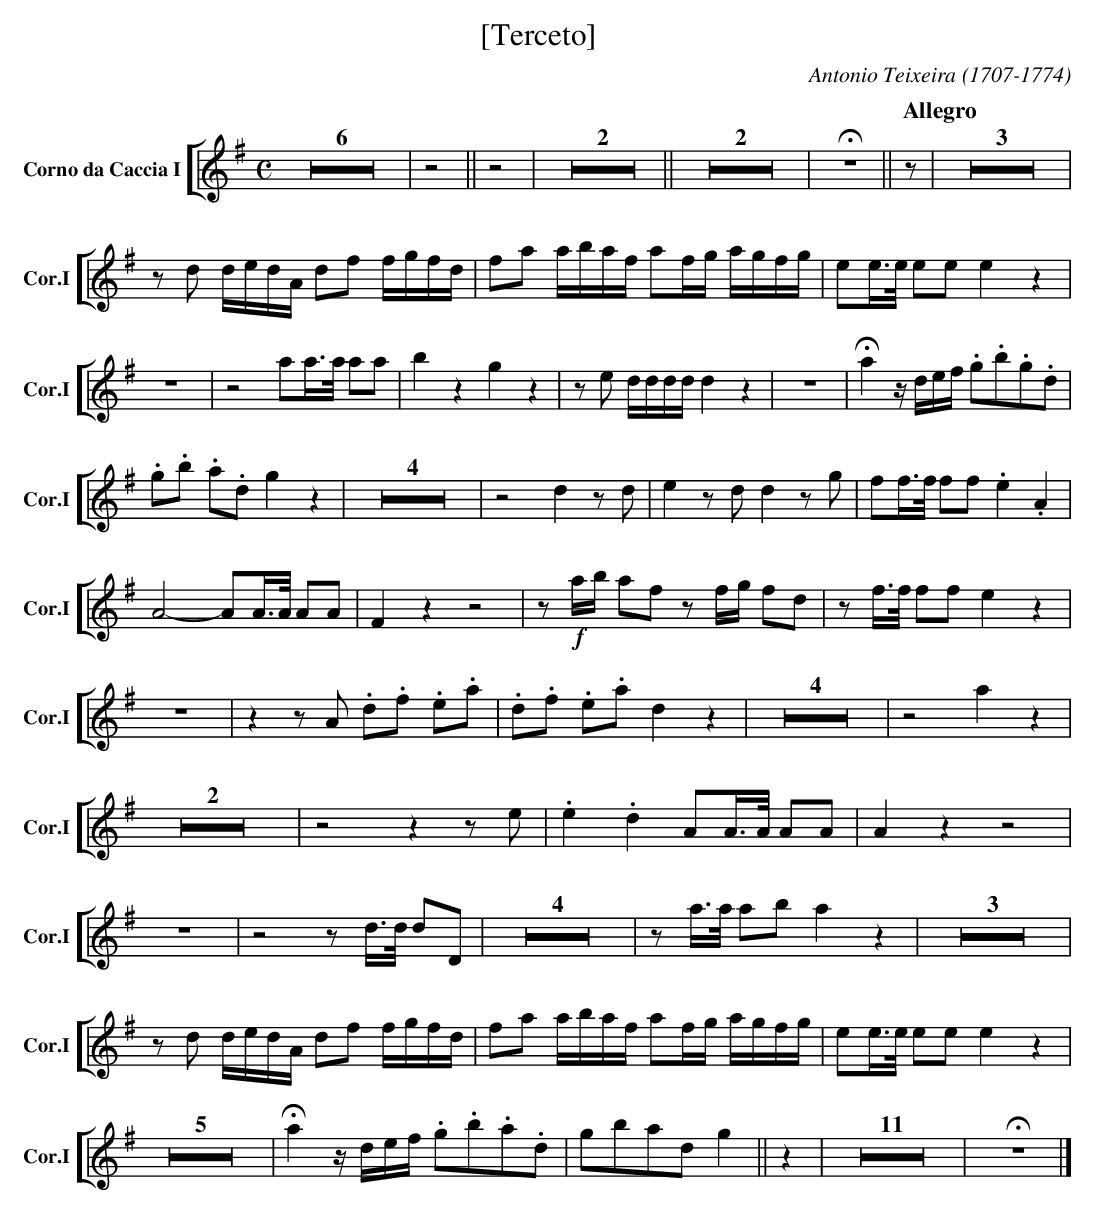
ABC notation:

X:1
T:[Terceto]
C:Antonio Teixeira (1707-1774)
M:C
L:1/4
K:G
V: 3 clef=treble name="Corno da Caccia I" sname="Cor.I"
%%staves [( 3 )]
     Z6 | z2 || z2 | Z2 || Z2 | !fermata!z4  || \
[Q:"Allegro"]  z/ | Z3 | z/d/ d//e//d//A// d/f/ f//g//f//d// | f/a/ a//b//a//f// a/f//g// a//g//f//g// | \
     e/e//>e// e/e/ e z | z4 | z2 a/a//>a// a/a/ | bzgz | z/e/ d//d//d//d// d z | z4 | \
     !fermata! a z//d//e//f// .g/.b/.g/.d/ | .g/.b/ .a/.d/ g z | Z4 | \
     z2dz/d/|ez/d/dz/g/| f/f//>f// f/f/ .e.A | A2-A/A//>A// A/A/ | Fzz2 | \
     z/!f!a//b// a/f/ z/f//g// f/d/ | z/ f//>f// f/f/ ez | z4 | zz/A/ .d/.f/ .e/.a/ | \
     .d/.f/ .e/.a/ d z | Z4 | z2 a z | Z2 | z2zz/e/ | .e .d A/A//>A// A/A/ | A z z2 | \
     z4 | z2 z/ d//>d// d/D/ | Z4 | z/ a//>a// a/b/ az| Z3 | \
     z/d/ d//e//d//A// d/f/ f//g//f//d// | f/a/ a//b//a//f// a/f//g// a//g//f//g// | \
     e/e//>e// e/e/ e z | Z5 | \
     !fermata! a z//d//e//f// .g/.b/.a/.d/ | g/b/a/d/ g || z | Z11 | !fermata!z4 |] \
